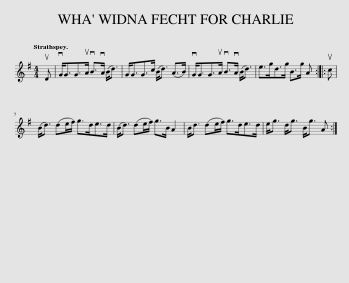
X:1
L:1/8
Q:1/4=120
M:4/4
I:linebreak $
K:G
V:1 treble
V:1
 uD | vG<GG>uA vB>vA (B<d) | G<GG>c (B<d) (A>B) | vG<GG>uA vB>vA (B<d) | e>gd>g B>g A :: %5
 uc |$ (B<d) (de/f/) g>de>d | (B<d) (de/f/) g>B A2 | B<d (de/f/) g>de>d | e<g d<g B<g A :| %10
